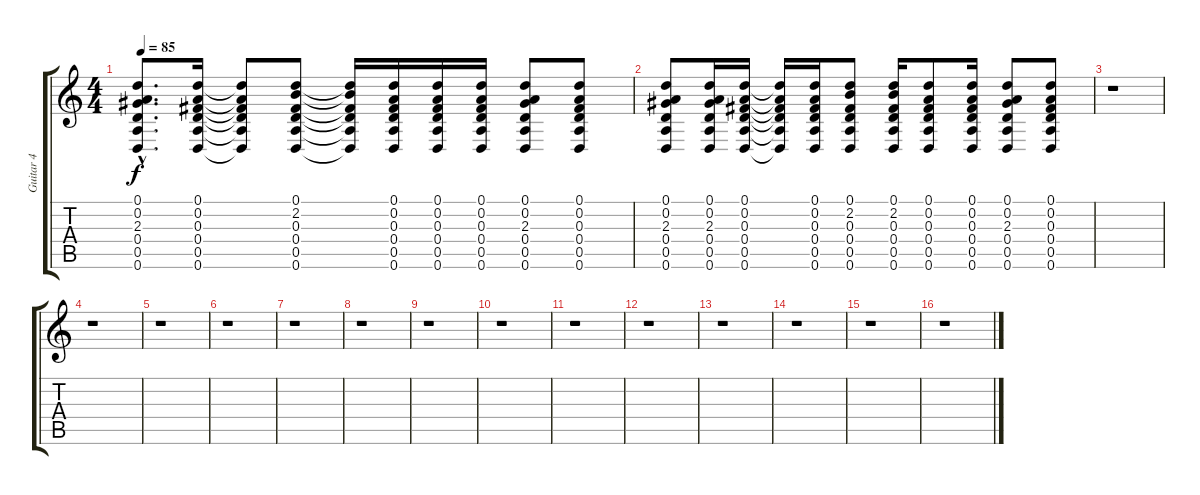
\track ("Guitar 4" "Guitar 4") {instrument acousticguitarsteel}
\staff {score tabs}
\tuning (D4 A3 Gb3 D3 A2 D2) {hide}
\ts (4 4)
\tempo 85
\clef g2
\ks c
(0.1{hac} 0.2{hac} 2.3{hac} 0.4{hac} 0.5{hac} 0.6{hac}).8{d dy f} (0.1 0.2 0.3 0.4 0.5 0.6).16 (0.1{t} 0.2{t} 0.3{t} 0.4{t} 0.5{t} 0.6{t}).8 (0.1 2.2 0.3 0.4 0.5 0.6).8 (0.1{t} 2.2{t} 0.3{t} 0.4{t} 0.5{t} 0.6{t}).16 (0.1 0.2 0.3 0.4 0.5 0.6).16 (0.1 0.2 0.3 0.4 0.5 0.6).16 (0.1 0.2 0.3 0.4 0.5 0.6).16 (0.1 0.2 2.3 0.4 0.5 0.6).8 (0.1 0.2 0.3 0.4 0.5 0.6).8 |
(0.1 0.2 2.3 0.4 0.5 0.6).8 (0.1 0.2 2.3 0.4 0.5 0.6).16 (0.1 0.2 0.3 0.4 0.5 0.6).16 (0.1{t} 0.2{t} 0.3{t} 0.4{t} 0.5{t} 0.6{t}).16 (0.1 0.2 0.3 0.4 0.5 0.6).16 (0.1 2.2 0.3 0.4 0.5 0.6).8 (0.1 2.2 0.3 0.4 0.5 0.6).16 (0.1 0.2 0.3 0.4 0.5 0.6).8 (0.1 0.2 0.3 0.4 0.5 0.6).16 (0.1 0.2 2.3 0.4 0.5 0.6).8 (0.1 0.2 0.3 0.4 0.5 0.6).8 |
r.1 |
r.1 |
r.1 |
r.1 |
r.1 |
r.1 |
r.1 |
r.1 |
r.1 |
r.1 |
r.1 |
r.1 |
r.1 |
r.1
